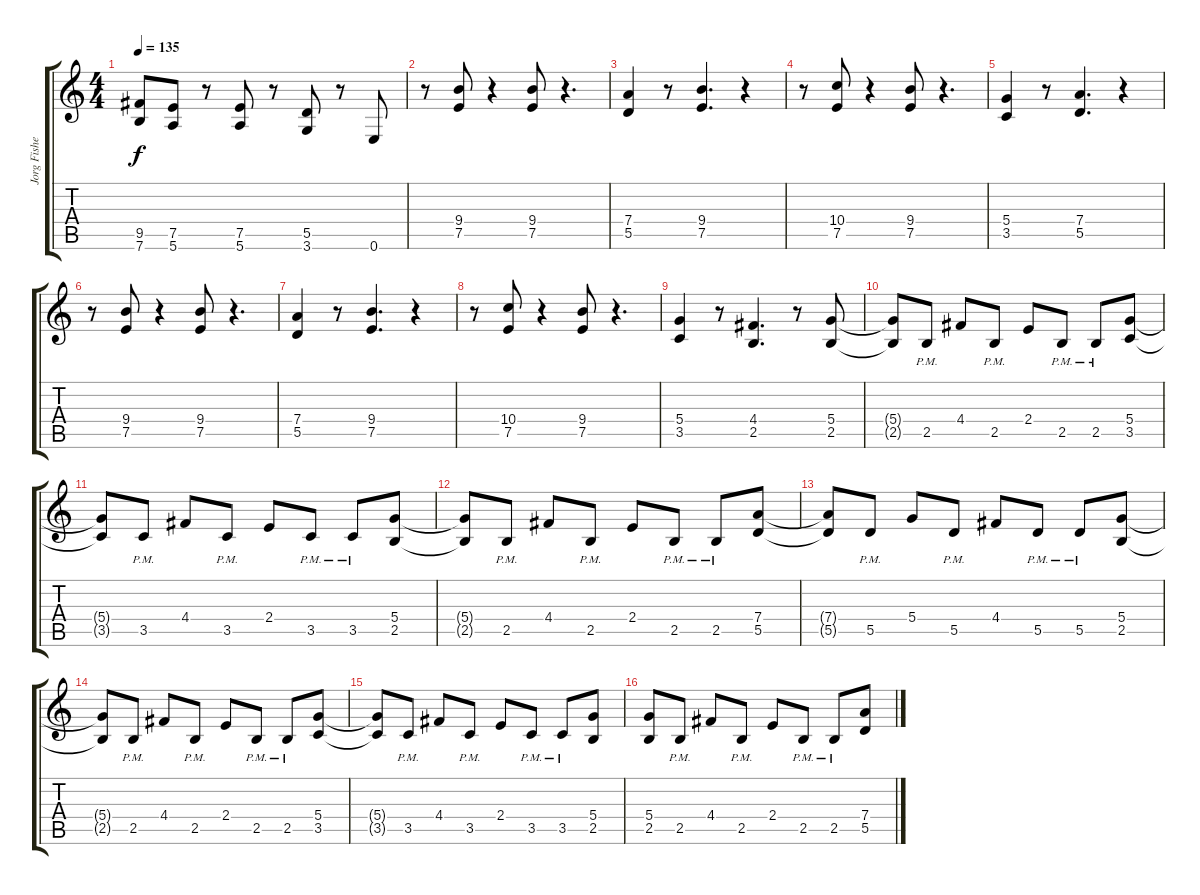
\track ("Jorg Fisher" "Jorg Fishe") {instrument overdrivenguitar}
\staff {score tabs}
\tuning (E4 B3 G3 D3 A2 E2) {hide}
\ts (4 4)
\tempo 135
\clef g2
\ks c
(9.5 7.6).8{dy f} (7.5 5.6).8 r.8 (7.5 5.6).8 r.8 (5.5 3.6).8 r.8 0.6.8 |
r.8 (9.4 7.5).8 r.4 (9.4 7.5).8 r.4{d} |
(7.4 5.5).4 r.8 (9.4 7.5).4{d} r.4 |
r.8 (10.4 7.5).8 r.4 (9.4 7.5).8 r.4{d} |
(5.4 3.5).4 r.8 (7.4 5.5).4{d} r.4 |
r.8 (9.4 7.5).8 r.4 (9.4 7.5).8 r.4{d} |
(7.4 5.5).4 r.8 (9.4 7.5).4{d} r.4 |
r.8 (10.4 7.5).8 r.4 (9.4 7.5).8 r.4{d} |
(5.4 3.5).4 r.8 (4.4 2.5).4{d} r.8 (5.4 2.5).8 |
(5.4{t} 2.5{t}).8 2.5{pm}.8 4.4.8 2.5{pm}.8 2.4.8 2.5{pm}.8 2.5{pm}.8 (5.4 3.5).8 |
(5.4{t} 3.5{t}).8 3.5{pm}.8 4.4.8 3.5{pm}.8 2.4.8 3.5{pm}.8 3.5{pm}.8 (5.4 2.5).8 |
(5.4{t} 2.5{t}).8 2.5{pm}.8 4.4.8 2.5{pm}.8 2.4.8 2.5{pm}.8 2.5{pm}.8 (7.4 5.5).8 |
(7.4{t} 5.5{t}).8 5.5{pm}.8 5.4.8 5.5{pm}.8 4.4.8 5.5{pm}.8 5.5{pm}.8 (5.4 2.5).8 |
(5.4{t} 2.5{t}).8 2.5{pm}.8 4.4.8 2.5{pm}.8 2.4.8 2.5{pm}.8 2.5{pm}.8 (5.4 3.5).8 |
(5.4{t} 3.5{t}).8 3.5{pm}.8 4.4.8 3.5{pm}.8 2.4.8 3.5{pm}.8 3.5{pm}.8 (5.4 2.5).8 |
(5.4 2.5).8 2.5{pm}.8 4.4.8 2.5{pm}.8 2.4.8 2.5{pm}.8 2.5{pm}.8 (7.4 5.5).8
